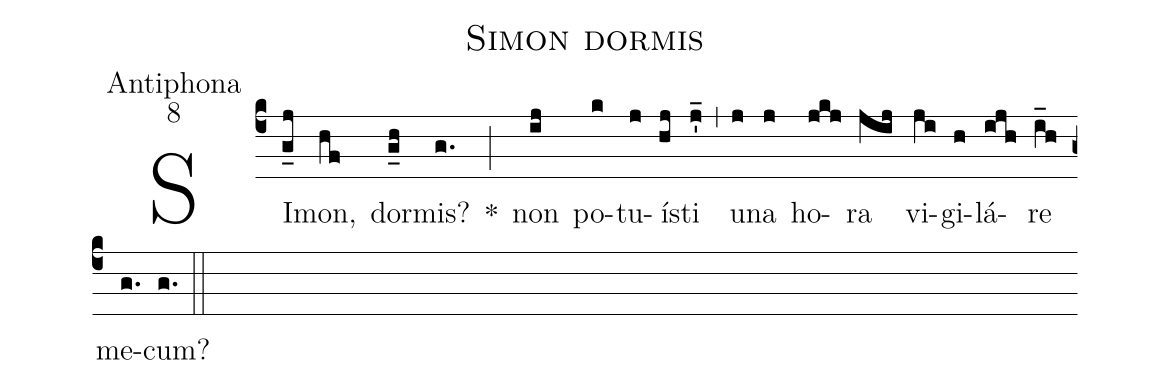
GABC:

name:Simon dormis;
office-part:Antiphona;
mode:8;
%%
(c4) SI(g_j)mon,(hf) dor(g_h)mis?(g.) *(;) non(ij) po(k)tu(j)í(hj)sti(j'_) (,) u(j)na(j) ho(jkj)ra(jij) vi(ji)gi(h)lá(ijh)re(i_h) me(g.)cum?(g.) (::)
